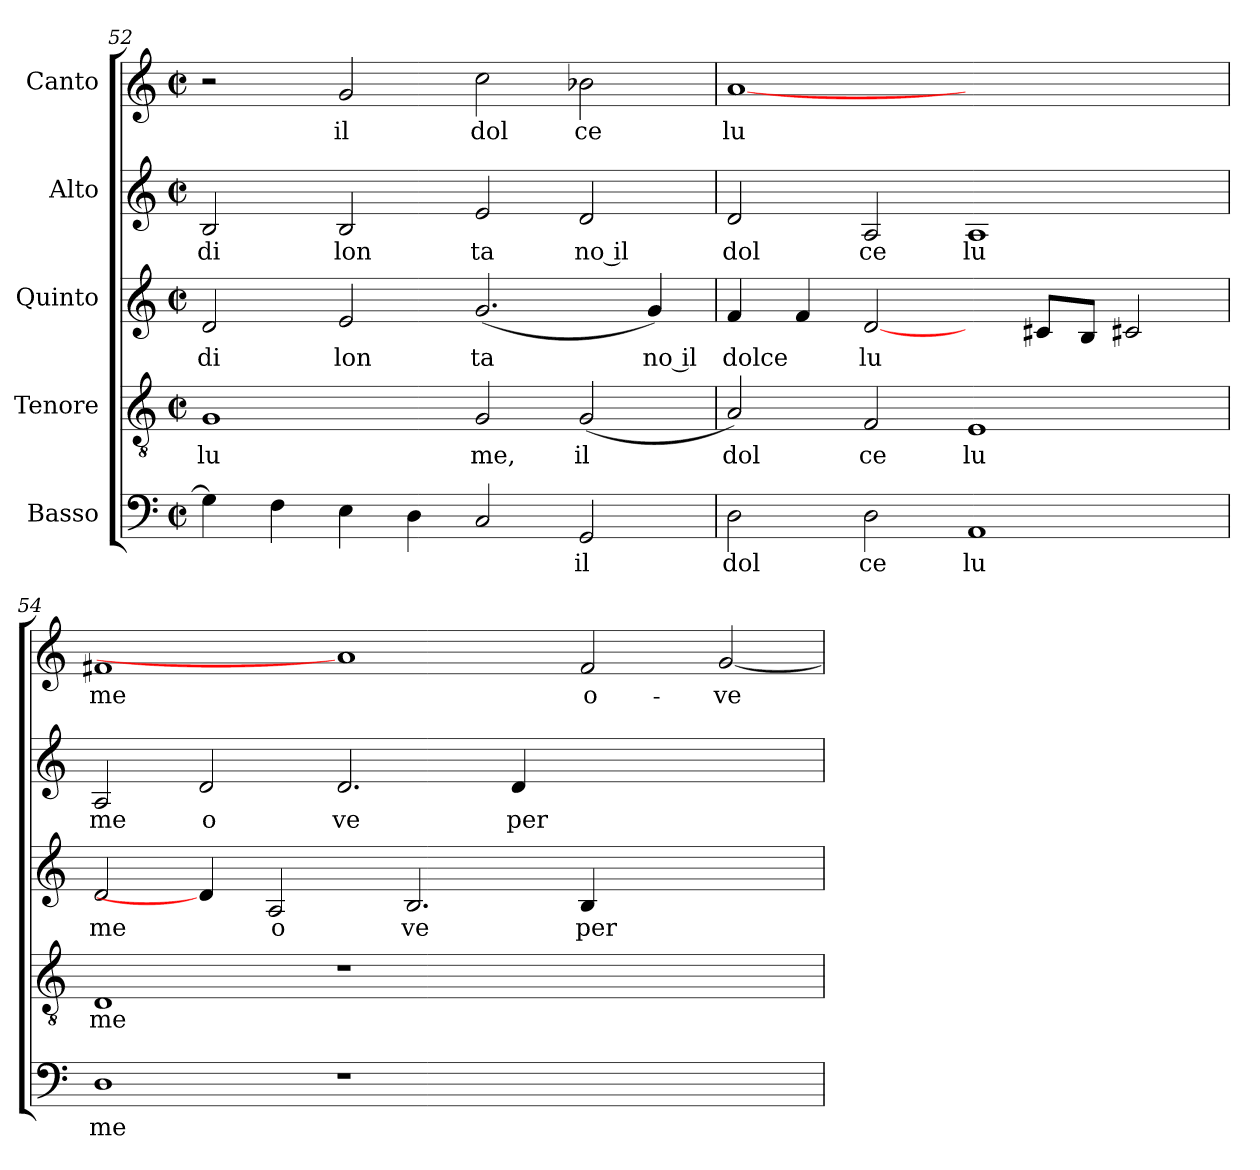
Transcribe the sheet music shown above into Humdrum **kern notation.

**kern	**text	**kern	**text	**kern	**text	**kern	**text	**kern	**text
*part5	*part5	*part4	*part4	*part3	*part3	*part2	*part2	*part1	*part1
*staff5	*staff5	*staff4	*staff4	*staff3	*staff3	*staff2	*staff2	*staff1	*staff1
*I"Basso	*	*I"Tenore	*	*I"Quinto	*	*I"Alto	*	*I"Canto	*
*clefF4	*	*clefGv2	*	*clefG2	*	*clefG2	*	*clefG2	*
*M2/2	*	*M2/2	*	*M2/2	*	*M2/2	*	*M2/2	*
*met(c|)	*	*met(c|)	*	*met(c|)	*	*met(c|)	*	*met(c|)	*
=52	=52	=52	=52	=52	=52	=52	=52	=52	=52
!	!	!	!LO:LY:b:cj	!	!LO:LY:b:cj	!	!LO:LY:b:cj	!	!
4G\]	.	1G	lu	2d/	di	2B/	di	2r	.
4F\	.	.	.	.	.	.	.	.	.
!	!	!	!	!	!LO:LY:b:cj	!	!LO:LY:b:cj	!	!LO:LY:b:cj
4E\	.	.	.	2e/	lon	2B/	lon	2g/	il
4D\	.	.	.	.	.	.	.	.	.
!	!	!	!LO:LY:b:cj	!	!LO:LY:b:cj	!	!LO:LY:b:cj	!	!LO:LY:b:cj
2C/	.	2G/	me,	(>2.g/	ta	2e/	ta	2cc\	dol
!	!LO:LY:b:cj	!	!LO:LY:b:cj	!	!	!	!LO:LY:b:rj	!	!LO:LY:b:cj
2GG/	il	(>2G/	il	.	.	2d/	no il	2b-X\	ce
!	!	!	!	!	!LO:LY:b:rj	!	!	!	!
.	.	.	.	4g/)	no il	.	.	.	.
=53	=53	=53	=53	=53	=53	=53	=53	=53	=53
!	!LO:LY:b:cj	!	!LO:LY:b:cj	!	!LO:LY:b:cj	!	!LO:LY:b:cj	!	!LO:LY:b:cj
2D\	dol	2A/)	dol	4f/	dolce	2d/	dol	[1a	lu
.	.	.	.	4f/	.	.	.	.	.
!	!LO:LY:b:cj	!	!LO:LY:b:cj	!	!LO:LY:b:cj	!	!LO:LY:b:cj	!	!
2D\	ce	2F/	ce	[2d/	lu	2A/	ce	.	.
!	!LO:LY:b:cj	!	!LO:LY:b:cj	!	!	!	!LO:LY:b:cj	!	!
1AA	lu	1E	lu	4ryy	.	1A	lu	1ryy	.
.	.	.	.	8c#/L	.	.	.	.	.
.	.	.	.	8B/J	.	.	.	.	.
.	.	.	.	2c#X/	.	.	.	.	.
!!LO:LB:g=z
=54	=54	=54	=54	=54	=54	=54	=54	=54	=54
!	!LO:LY:b:cj	!	!LO:LY:b:cj	!	!LO:LY:b:cj	!	!LO:LY:b:cj	!	!LO:LY:b:cj
1D	me	1D	me	2d/	me	2A/	me	1f#X	me
!	!	!	!	!	!	!	!LO:LY:b:cj	!	!
.	.	.	.	4d/]	.	2d/	o	.	.
!	!	!	!	!	!LO:LY:b:cj	!	!	!	!
.	.	.	.	2A/	o	.	.	.	.
!	!	!	!	!	!	!	!LO:LY:b:cj	!	!
1r	.	1r	.	.	.	2.d/	ve	1a]	.
!	!	!	!	!	!LO:LY:b:cj	!	!	!	!
.	.	.	.	2.B/	ve	.	.	.	.
!	!	!	!	!	!	!	!LO:LY:b:cj	!	!
.	.	.	.	.	.	4d/	per	.	.
!	!	!	!	!	!LO:LY:b:cj	!	!	!	!LO:LY:b:cj
1ryy	.	1ryy	.	4B/	per	1ryy	.	2f#/	o-
.	.	.	.	2.ryy	.	.	.	.	.
!	!	!	!	!	!	!	!	!	!LO:LY:b:cj
.	.	.	.	.	.	.	.	[<2g/	-ve
=	=	=	=	=	=	=	=	=	=
*-	*-	*-	*-	*-	*-	*-	*-	*-	*-
